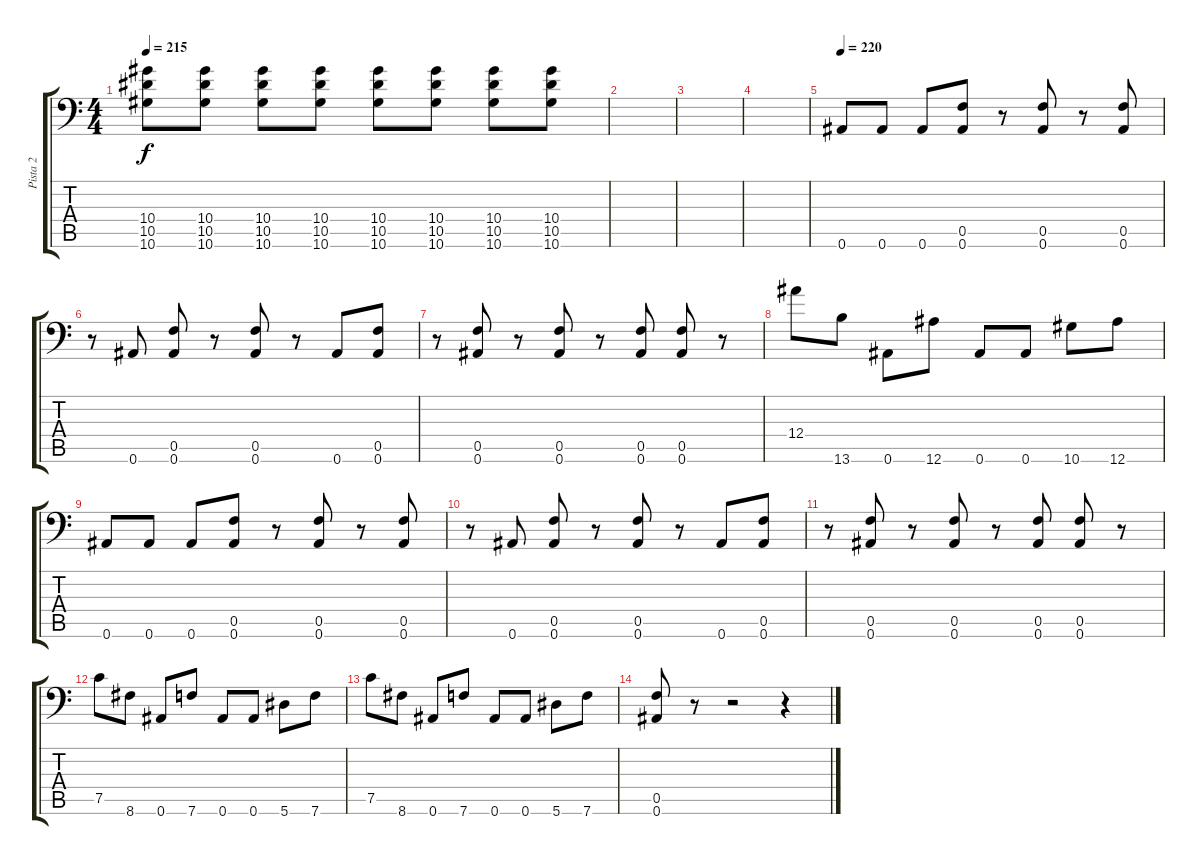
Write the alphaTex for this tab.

\track ("Pista 2" "Pista 2") {instrument distortionguitar}
\staff {score tabs}
\tuning (C4 G3 Eb3 Bb2 F2 Bb1) {hide}
\ts (4 4)
\tempo 215
\clef f4
\ks c
(10.4 10.5 10.6).8{dy f} (10.4 10.5 10.6).8 (10.4 10.5 10.6).8 (10.4 10.5 10.6).8 (10.4 10.5 10.6).8 (10.4 10.5 10.6).8 (10.4 10.5 10.6).8 (10.4 10.5 10.6).8 |
|
|
|
\tempo 220
0.6.8 0.6.8 0.6.8 (0.5 0.6).8 r.8 (0.5 0.6).8 r.8 (0.5 0.6).8 |
r.8 0.6.8 (0.5 0.6).8 r.8 (0.5 0.6).8 r.8 0.6.8 (0.5 0.6).8 |
r.8 (0.5 0.6).8 r.8 (0.5 0.6).8 r.8 (0.5 0.6).8 (0.5 0.6).8 r.8 |
12.4.8 13.6.8 0.6.8 12.6.8 0.6.8 0.6.8 10.6.8 12.6.8 |
0.6.8 0.6.8 0.6.8 (0.5 0.6).8 r.8 (0.5 0.6).8 r.8 (0.5 0.6).8 |
r.8 0.6.8 (0.5 0.6).8 r.8 (0.5 0.6).8 r.8 0.6.8 (0.5 0.6).8 |
r.8 (0.5 0.6).8 r.8 (0.5 0.6).8 r.8 (0.5 0.6).8 (0.5 0.6).8 r.8 |
7.5.8 8.6.8 0.6.8 7.6.8 0.6.8 0.6.8 5.6.8 7.6.8 |
7.5.8 8.6.8 0.6.8 7.6.8 0.6.8 0.6.8 5.6.8 7.6.8 |
(0.5 0.6).8 r.8 r.2 r.4
